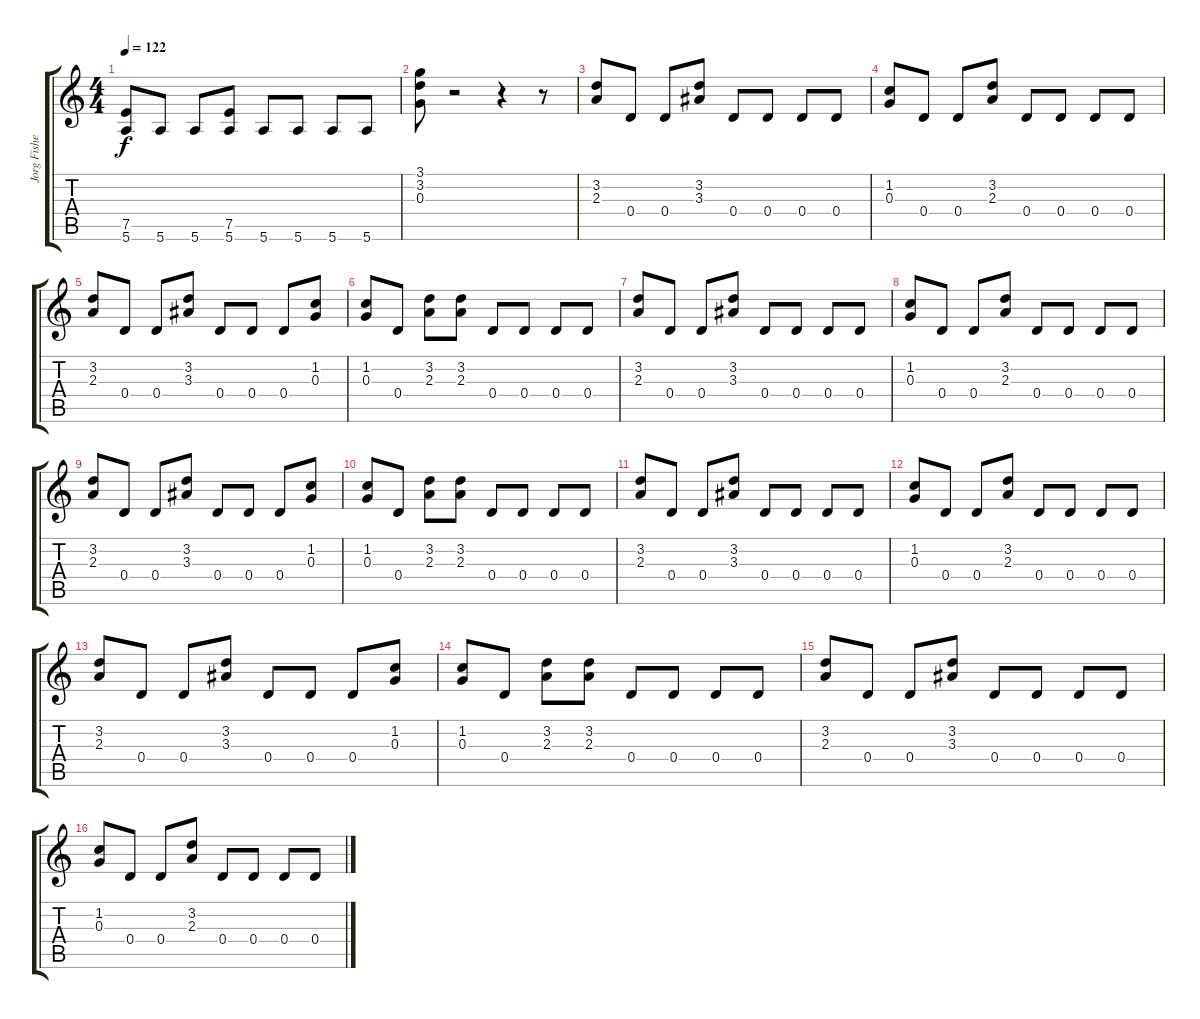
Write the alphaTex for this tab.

\track ("Jorg Fisher" "Jorg Fishe") {instrument distortionguitar}
\staff {score tabs}
\tuning (E4 B3 G3 D3 A2 E2) {hide}
\ts (4 4)
\tempo 122
\clef g2
\ks c
(7.5 5.6).8{dy f} 5.6.8 5.6.8 (7.5 5.6).8 5.6.8 5.6.8 5.6.8 5.6.8 |
(3.1 3.2 0.3).8 r.2 r.4 r.8 |
(3.2 2.3).8 0.4.8 0.4.8 (3.2 3.3).8 0.4.8 0.4.8 0.4.8 0.4.8 |
(1.2 0.3).8 0.4.8 0.4.8 (3.2 2.3).8 0.4.8 0.4.8 0.4.8 0.4.8 |
(3.2 2.3).8 0.4.8 0.4.8 (3.2 3.3).8 0.4.8 0.4.8 0.4.8 (1.2 0.3).8 |
(1.2 0.3).8 0.4.8 (3.2 2.3).8 (3.2 2.3).8 0.4.8 0.4.8 0.4.8 0.4.8 |
(3.2 2.3).8 0.4.8 0.4.8 (3.2 3.3).8 0.4.8 0.4.8 0.4.8 0.4.8 |
(1.2 0.3).8 0.4.8 0.4.8 (3.2 2.3).8 0.4.8 0.4.8 0.4.8 0.4.8 |
(3.2 2.3).8 0.4.8 0.4.8 (3.2 3.3).8 0.4.8 0.4.8 0.4.8 (1.2 0.3).8 |
(1.2 0.3).8 0.4.8 (3.2 2.3).8 (3.2 2.3).8 0.4.8 0.4.8 0.4.8 0.4.8 |
(3.2 2.3).8 0.4.8 0.4.8 (3.2 3.3).8 0.4.8 0.4.8 0.4.8 0.4.8 |
(1.2 0.3).8 0.4.8 0.4.8 (3.2 2.3).8 0.4.8 0.4.8 0.4.8 0.4.8 |
(3.2 2.3).8 0.4.8 0.4.8 (3.2 3.3).8 0.4.8 0.4.8 0.4.8 (1.2 0.3).8 |
(1.2 0.3).8 0.4.8 (3.2 2.3).8 (3.2 2.3).8 0.4.8 0.4.8 0.4.8 0.4.8 |
(3.2 2.3).8 0.4.8 0.4.8 (3.2 3.3).8 0.4.8 0.4.8 0.4.8 0.4.8 |
(1.2 0.3).8 0.4.8 0.4.8 (3.2 2.3).8 0.4.8 0.4.8 0.4.8 0.4.8
